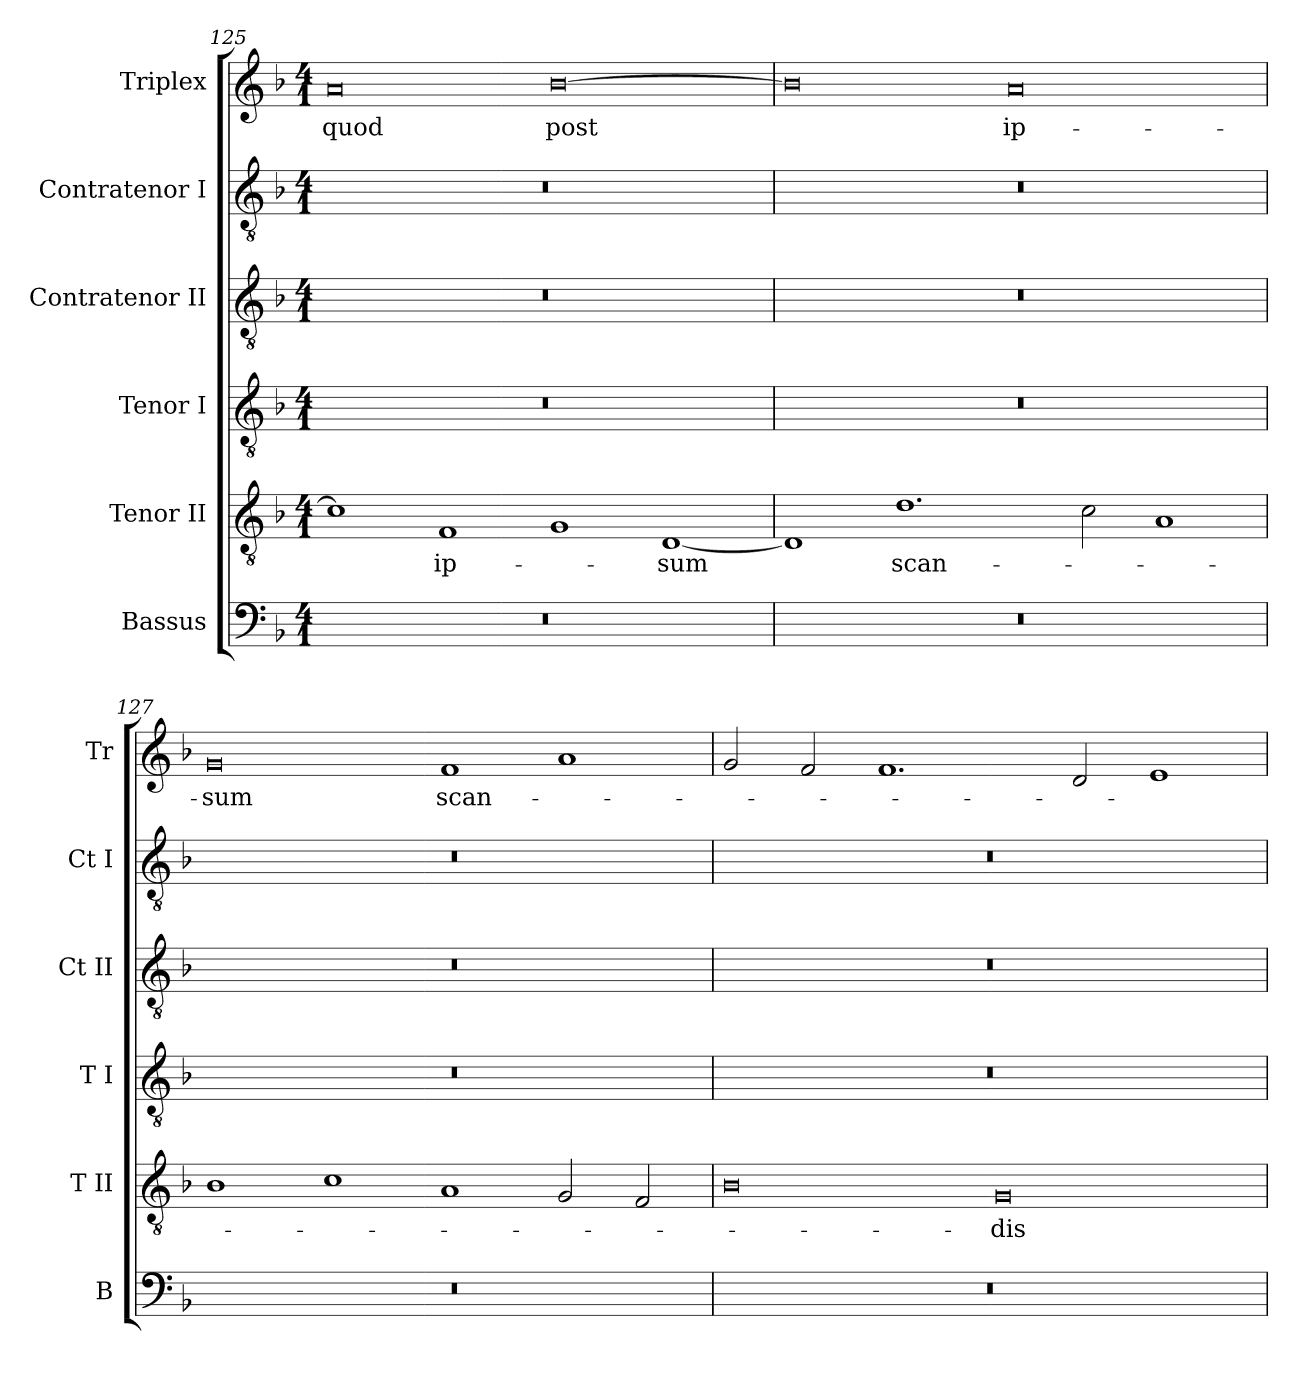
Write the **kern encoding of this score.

**kern	**kern	**text	**kern	**kern	**kern	**kern	**text
*part6	*part5	*part5	*part4	*part3	*part2	*part1	*part1
*staff6	*staff5	*staff5	*staff4	*staff3	*staff2	*staff1	*staff1
*I"Bassus	*I"Tenor II	*	*I"Tenor I	*I"Contratenor II	*I"Contratenor I	*I"Triplex	*
*I'B	*I'T II	*	*I'T I	*I'Ct II	*I'Ct I	*I'Tr	*
*clefF4	*clefGv2	*	*clefGv2	*clefGv2	*clefGv2	*clefG2	*
*	*ITrd7c12	*	*ITrd7c12	*ITrd7c12	*ITrd7c12	*	*
*k[b-]	*k[b-]	*	*k[b-]	*k[b-]	*k[b-]	*k[b-]	*
*F:	*F:	*	*F:	*F:	*F:	*F:	*
*M4/1	*M4/1	*	*M4/1	*M4/1	*M4/1	*M4/1	*
=125	=125	=125	=125	=125	=125	=125	=125
!LO:N:vis=1	!	!	!LO:N:vis=1	!LO:N:vis=1	!LO:N:vis=1	!	!
!	!	!	!	!	!	!	!LO:LY:b:color=#000000
00r	1Ci]	.	00r	00r	00r	0ai	quod
!	!	!LO:LY:b:color=#000000	!	!	!	!	!
.	1FFi	ip-	.	.	.	.	.
!	!	!	!	!	!	!	!LO:LY:b:color=#000000
.	1GGi	.	.	.	.	[>0b-i	post
!	!	!LO:LY:b:color=#000000	!	!	!	!	!
.	[<1DDi	-sum	.	.	.	.	.
=126	=126	=126	=126	=126	=126	=126	=126
!LO:N:vis=1	!	!	!LO:N:vis=1	!LO:N:vis=1	!LO:N:vis=1	!	!
00r	1DDi]	.	00r	00r	00r	0b-i]	.
!	!	!LO:LY:b:color=#000000	!	!	!	!	!
.	1.Di	scan-	.	.	.	.	.
!	!	!	!	!	!	!	!LO:LY:b:color=#000000
.	.	.	.	.	.	0ai	ip-
.	2Ci\	.	.	.	.	.	.
.	1AAi	.	.	.	.	.	.
!!LO:LB:g=z
=127	=127	=127	=127	=127	=127	=127	=127
!LO:N:vis=1	!	!	!LO:N:vis=1	!LO:N:vis=1	!LO:N:vis=1	!	!
!	!	!	!	!	!	!	!LO:LY:b:color=#000000
00r	1BB-i	.	00r	00r	00r	0gi	-sum
.	1Ci	.	.	.	.	.	.
!	!	!	!	!	!	!	!LO:LY:b:color=#000000
.	1AAi	.	.	.	.	1fi	scan-
.	2GGi/	.	.	.	.	1ai	.
.	2FFi/	.	.	.	.	.	.
=128	=128	=128	=128	=128	=128	=128	=128
!LO:N:vis=1	!	!	!LO:N:vis=1	!LO:N:vis=1	!LO:N:vis=1	!	!
00r	0BB-i	.	00r	00r	00r	2gi/	.
.	.	.	.	.	.	2fi/	.
.	.	.	.	.	.	1.fi	.
!	!	!LO:LY:b:color=#000000	!	!	!	!	!
.	0GGi	-dis	.	.	.	.	.
.	.	.	.	.	.	2di/	.
.	.	.	.	.	.	1ei	.
=	=	=	=	=	=	=	=
*-	*-	*-	*-	*-	*-	*-	*-
